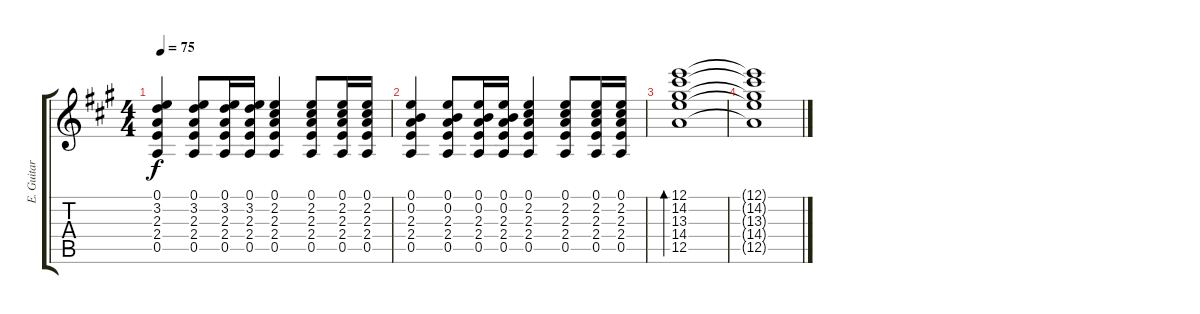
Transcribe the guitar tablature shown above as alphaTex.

\track ("E. Guitar II" "E. Guitar ") {instrument electricguitarclean}
\staff {score tabs}
\tuning (E4 B3 G3 D3 A2 E2) {hide}
\ts (4 4)
\tempo 75
\clef g2
\ks a
(0.1 3.2 2.3 2.4 0.5).4{dy f} (0.1 3.2 2.3 2.4 0.5).8 (0.1 3.2 2.3 2.4 0.5).16 (0.1 3.2 2.3 2.4 0.5).16 (0.1 2.2 2.3 2.4 0.5).4 (0.1 2.2 2.3 2.4 0.5).8 (0.1 2.2 2.3 2.4 0.5).16 (0.1 2.2 2.3 2.4 0.5).16 |
(0.1 0.2 2.3 2.4 0.5).4 (0.1 0.2 2.3 2.4 0.5).8 (0.1 0.2 2.3 2.4 0.5).16 (0.1 0.2 2.3 2.4 0.5).16 (0.1 2.2 2.3 2.4 0.5).4 (0.1 2.2 2.3 2.4 0.5).8 (0.1 2.2 2.3 2.4 0.5).16 (0.1 2.2 2.3 2.4 0.5).16 |
(12.1 14.2 13.3 14.4 12.5).1{bd 120} |
(12.1{t} 14.2{t} 13.3{t} 14.4{t} 12.5{t}).1
